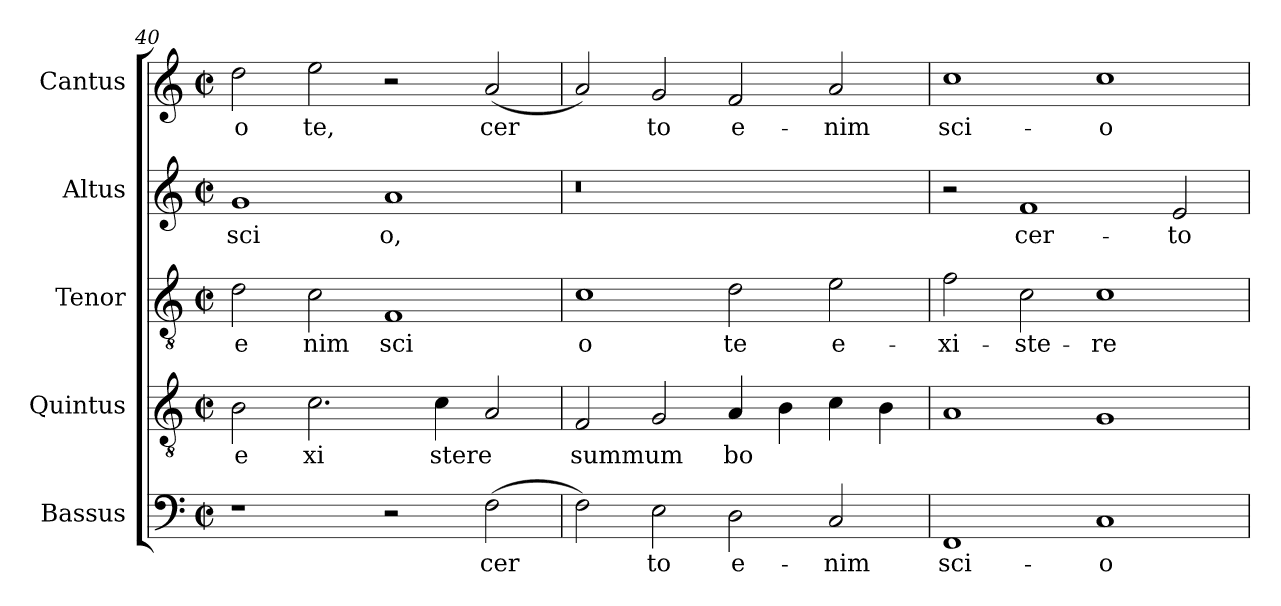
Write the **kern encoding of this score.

**kern	**text	**kern	**text	**kern	**text	**kern	**text	**kern	**text
*part5	*part5	*part4	*part4	*part3	*part3	*part2	*part2	*part1	*part1
*staff5	*staff5	*staff4	*staff4	*staff3	*staff3	*staff2	*staff2	*staff1	*staff1
*I"Bassus	*	*I"Quintus	*	*I"Tenor	*	*I"Altus	*	*I"Cantus	*
*clefF4	*	*clefGv2	*	*clefGv2	*	*clefG2	*	*clefG2	*
*M2/2	*	*M2/2	*	*M2/2	*	*M2/2	*	*M2/2	*
*met(c|)	*	*met(c|)	*	*met(c|)	*	*met(c|)	*	*met(c|)	*
=40	=40	=40	=40	=40	=40	=40	=40	=40	=40
!	!	!	!LO:LY:b:cj	!	!LO:LY:b:cj	!	!LO:LY:b:cj	!	!LO:LY:b:cj
1r	.	2B\	e	2d\	e	1g	sci	2dd\	o
!	!	!	!LO:LY:b:cj	!	!LO:LY:b:cj	!	!	!	!LO:LY:b:cj
.	.	2.c\	xi	2c\	nim	.	.	2ee\	te,
!	!	!	!	!	!LO:LY:b:cj	!	!LO:LY:b:cj	!	!
2r	.	.	.	1F	sci	1a	o,	2r	.
!	!	!	!LO:LY:b:cj	!	!	!	!	!	!
.	.	4c\	stere	.	.	.	.	.	.
!	!LO:LY:b	!	!	!	!	!	!	!	!LO:LY:b
(>2F\	cer	2A/	.	.	.	.	.	(>2a/	cer
!!LO:PB:g=z
=41	=41	=41	=41	=41	=41	=41	=41	=41	=41
!	!	!	!LO:LY:b	!	!LO:LY:b:cj	!	!	!	!
2F\)	.	2F/	summum	1c	o	0r	.	2a/)	.
!	!LO:LY:b:cj	!	!	!	!	!	!	!	!LO:LY:b:cj
2E\	to	2G/	.	.	.	.	.	2g/	to
!	!LO:LY:b:cj	!	!LO:LY:b:cj	!	!LO:LY:b:cj	!	!	!	!LO:LY:b:cj
2D\	e-	4A/	bo	2d\	te	.	.	2f/	e-
.	.	4B\	.	.	.	.	.	.	.
!	!LO:LY:b:cj	!	!	!	!LO:LY:b:cj	!	!	!	!LO:LY:b:cj
2C/	-nim	4c\	.	2e\	e-	.	.	2a/	-nim
.	.	4B\	.	.	.	.	.	.	.
=42	=42	=42	=42	=42	=42	=42	=42	=42	=42
!	!LO:LY:b:cj	!	!	!	!LO:LY:b:cj	!	!	!	!LO:LY:b:cj
1FF	sci-	1A	.	2f\	-xi-	2r	.	1cc	sci-
!	!	!	!	!	!LO:LY:b:cj	!	!LO:LY:b:cj	!	!
.	.	.	.	2c\	-ste-	1f	cer-	.	.
!	!LO:LY:b:cj	!	!	!	!LO:LY:b:cj	!	!	!	!LO:LY:b:cj
1C	-o	1G	.	1c	-re	.	.	1cc	-o
!	!	!	!	!	!	!	!LO:LY:b:cj	!	!
.	.	.	.	.	.	2e/	-to	.	.
=	=	=	=	=	=	=	=	=	=
*-	*-	*-	*-	*-	*-	*-	*-	*-	*-
